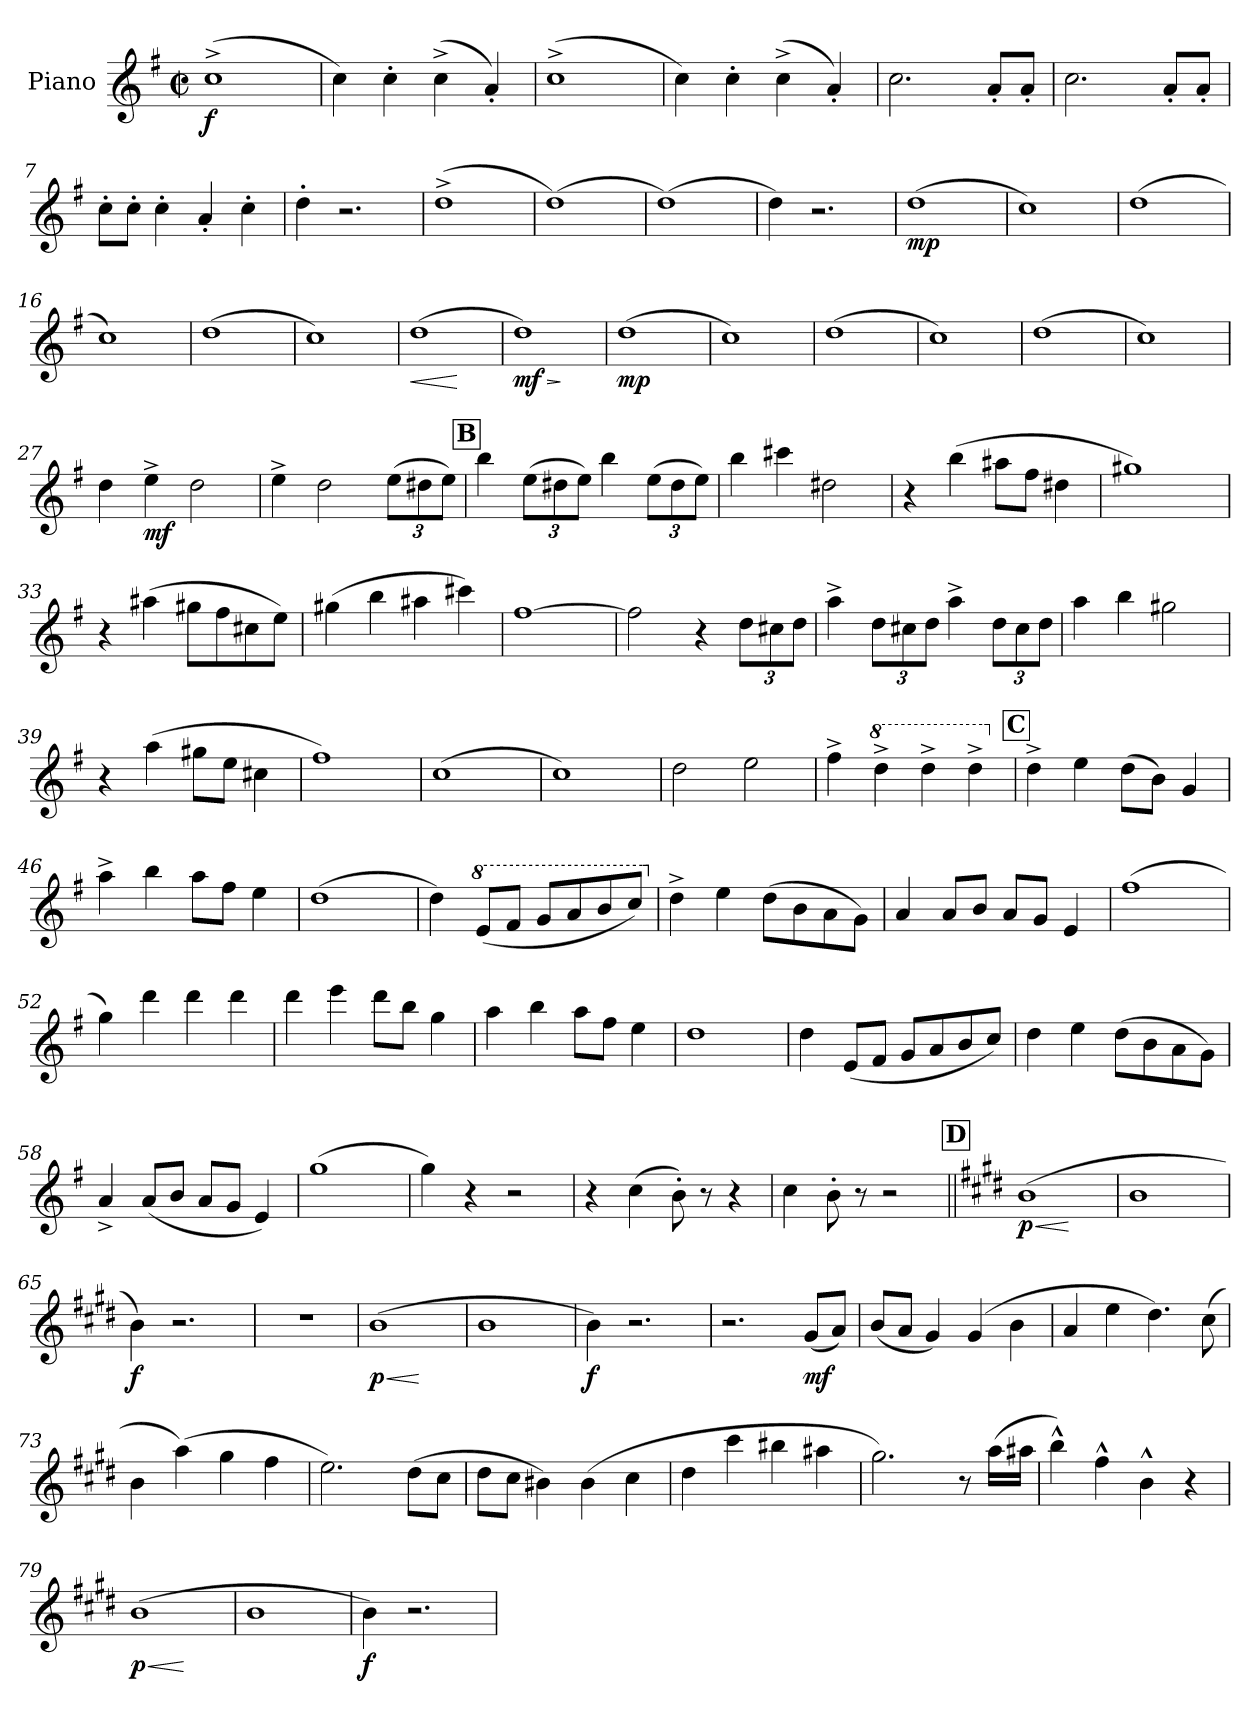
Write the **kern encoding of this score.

**kern	**dynam
*part1	*part1
*staff1	*staff1
*I"Piano	*
*I'Pno.	*
*clefG2	*
*k[f#]	*
*M2/2	*
*met(c|)	*
*MM200	*
=1	=1
!	!LO:DY:b
(1cc^	f
=2	=2
4cc\)	.
4cc'\	.
(4cc^\	.
4a'/)	.
=3	=3
(1cc^	.
=4	=4
4cc\)	.
4cc'\	.
(4cc^\	.
4a'/)	.
=5	=5
2.cc\	.
8a'/L	.
8a'/J	.
=6	=6
2.cc\	.
8a'/L	.
8a'/J	.
=7	=7
8cc'\L	.
8cc'\J	.
4cc'\	.
4a'/	.
4cc'\	.
=8	=8
4dd'\	.
2.r	.
=9	=9
(1dd^	.
=10	=10
(1dd)	.
=11	=11
(1dd)	.
=12	=12
4dd\)	.
2.r	.
!!LO:LB:g=z
=13	=13
!	!LO:DY:b
(1dd	mp
=14	=14
1cc)	.
=15	=15
(1dd	.
=16	=16
1cc)	.
=17	=17
(1dd	.
=18	=18
1cc)	.
=19	=19
!	!LO:HP:b
(1dd	<
.	[
=20	=20
!	!LO:HP:b
!	!LO:DY:n=1:b
1dd)	> mf
.	]
=21	=21
!	!LO:DY:b
(1dd	mp
=22	=22
1cc)	.
=23	=23
(1dd	.
=24	=24
1cc)	.
=25	=25
(1dd	.
=26	=26
1cc)	.
=27	=27
4dd\	.
!	!LO:DY:b
4ee^\	mf
2dd\	.
!!LO:LB:g=z
=28	=28
4ee^\	.
2dd\	.
*Xbrackettup	*
(12ee\L	.
12dd#X\	.
12ee\J)	.
!!LO:REH:place=s1:a:B:fs=14:t=B
=29	=29
4bb\	.
(12ee\L	.
12dd#X\	.
12ee\J)	.
4bb\	.
(12ee\L	.
12dd#\	.
12ee\J)	.
=30	=30
4bb\	.
4ccc#X\	.
2dd#X\	.
=31	=31
4r	.
(4bb\	.
8aa#X\L	.
8ff#\J	.
4dd#X\	.
=32	=32
1gg#X)	.
=33	=33
4r	.
(4aa#X\	.
8gg#X\L	.
8ff#\	.
8cc#X\	.
8ee\J)	.
!!LO:LB:g=z
=34	=34
(4gg#X\	.
4bb\	.
4aa#X\	.
4ccc#X\)	.
=35	=35
[1ff#	.
=36	=36
2ff#\]	.
4r	.
12dd\L	.
12cc#X\	.
12dd\J	.
=37	=37
4aa^\	.
12dd\L	.
12cc#X\	.
12dd\J	.
4aa^\	.
12dd\L	.
12cc#\	.
12dd\J	.
=38	=38
4aa\	.
4bb\	.
2gg#X\	.
=39	=39
4r	.
(4aa\	.
8gg#X\L	.
8ee\J	.
4cc#X\	.
=40	=40
1ff#)	.
=41	=41
(1cc	.
=42	=42
1cc)	.
!!LO:LB:g=z
=43	=43
2dd\	.
2ee\	.
=44	=44
4ff#^\	.
*8va	*
4ddd^\	.
4ddd^\	.
4ddd^\	.
!!LO:REH:place=s1:a:B:fs=14:t=C
=45	=45
*X8va	*
4dd^\	.
4ee\	.
(8dd\L	.
8b\J)	.
4g/	.
=46	=46
4aa^\	.
4bb\	.
8aa\L	.
8ff#\J	.
4ee\	.
=47	=47
(1dd	.
=48	=48
4dd\)	.
*8va	*
(8ee/L	.
8ff#/J	.
8gg/L	.
8aa/	.
8bb/	.
8ccc/J)	.
=49	=49
*X8va	*
4dd^\	.
4ee\	.
(8dd\L	.
8b\	.
8a\	.
8g\J)	.
=50	=50
4a/	.
8a/L	.
8b/J	.
8a/L	.
8g/J	.
4e/	.
=51	=51
(1ff#	.
!!LO:LB:g=z
=52	=52
4gg\)	.
4ddd\	.
4ddd\	.
4ddd\	.
=53	=53
4ddd\	.
4eee\	.
8ddd\L	.
8bb\J	.
4gg\	.
=54	=54
4aa\	.
4bb\	.
8aa\L	.
8ff#\J	.
4ee\	.
=55	=55
1dd	.
=56	=56
4dd\	.
(8e/L	.
8f#/J	.
8g/L	.
8a/	.
8b/	.
8cc/J)	.
=57	=57
4dd\	.
4ee\	.
(8dd\L	.
8b\	.
8a\	.
8g\J)	.
=58	=58
4a^/	.
(8a/L	.
8b/J	.
8a/L	.
8g/J	.
4e/)	.
=59	=59
(1gg	.
!!LO:LB:g=z
=60	=60
4gg\)	.
4r	.
2r	.
=61	=61
4r	.
(4cc\	.
8b'\)	.
8r	.
4r	.
=62	=62
4cc\	.
8b'\	.
8r	.
2r	.
!!LO:REH:place=s1:a:B:fs=14:t=D
=63||	=63||
*k[f#c#g#d#]	*
!	!LO:HP:b
!	!LO:DY:n=1:b
(1b	< p
.	[
=64	=64
1b	.
=65	=65
!	!LO:DY:b
4b\)	f
2.r	.
=66	=66
1r	.
=67	=67
!	!LO:HP:b
!	!LO:DY:n=1:b
(1b	< p
.	[
=68	=68
1b	.
=69	=69
!	!LO:DY:b
4b\)	f
2.r	.
=70	=70
2.r	.
!	!LO:DY:b
(8g#/L	mf
8a/J)	.
!!LO:LB:g=z
=71	=71
(8b/L	.
8a/J	.
4g#/)	.
(4g#/	.
4b\	.
=72	=72
4a/	.
4ee\	.
4.dd#\)	.
(8cc#\	.
=73	=73
4b\	.
(4aa\)	.
4gg#\	.
4ff#\	.
=74	=74
2.ee\)	.
(8dd#\L	.
8cc#\J	.
=75	=75
8dd#\L	.
8cc#\J	.
4b#X\)	.
(4b#\	.
4cc#\	.
=76	=76
4dd#\	.
4ccc#\	.
4bb#X\	.
4aa#X\	.
=77	=77
2.gg#\)	.
8r	.
(16aa\LL	.
16aa#X\JJ	.
=78	=78
4bb^^\)	.
4ff#^^\	.
4b^^\	.
4r	.
!!LO:LB:g=z
=79	=79
!	!LO:HP:b
!	!LO:DY:n=1:b
(1b	< p
.	[
=80	=80
1b	.
=81	=81
!	!LO:DY:b
4b\)	f
2.r	.
=	=
*-	*-
